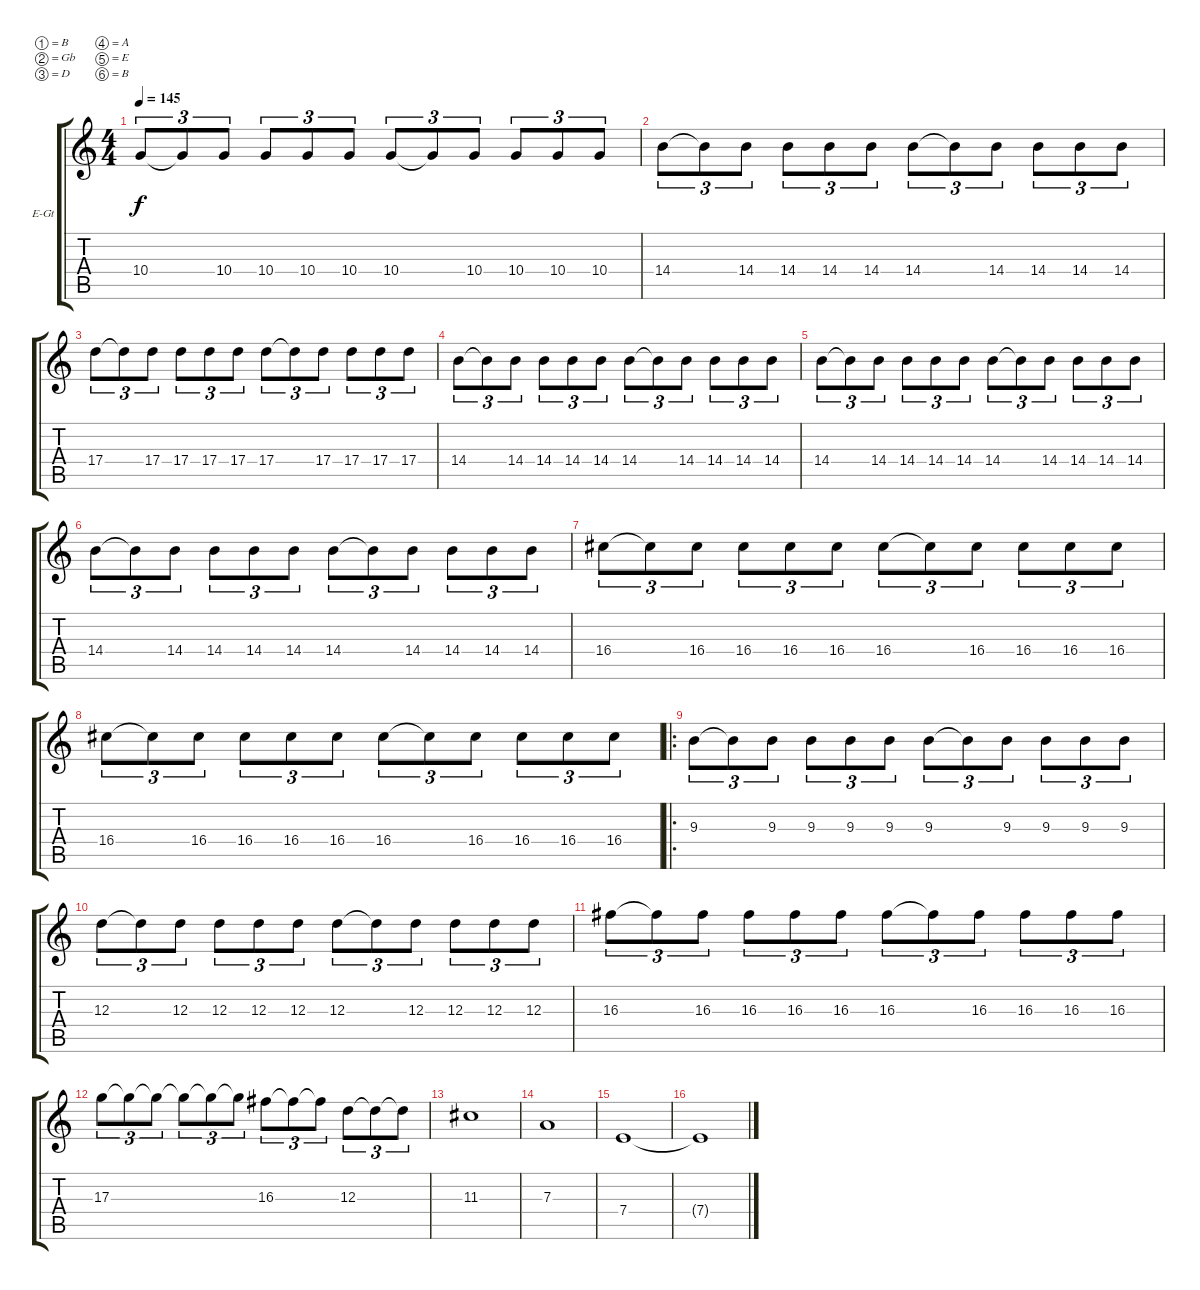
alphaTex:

\bracketExtendMode groupsimilarinstruments
\firstSystemTrackNameOrientation horizontal
\otherSystemsTrackNameOrientation horizontal
\track ("JOHAN SODERBERG" "E-Gt") {instrument distortionguitar}
\staff {score tabs}
\tuning (B3 Gb3 D3 A2 E2 B1)
\ts (4 4)
\tempo 145
\clef g2
\ks c
10.4.8{tu (3 2) dy f} 10.4{t}.8{tu (3 2)} 10.4.8{tu (3 2)} 10.4.8{tu (3 2)} 10.4.8{tu (3 2)} 10.4.8{tu (3 2)} 10.4.8{tu (3 2)} 10.4{t}.8{tu (3 2)} 10.4.8{tu (3 2)} 10.4.8{tu (3 2)} 10.4.8{tu (3 2)} 10.4.8{tu (3 2)} |
14.4.8{tu (3 2)} 14.4{t}.8{tu (3 2)} 14.4.8{tu (3 2)} 14.4.8{tu (3 2)} 14.4.8{tu (3 2)} 14.4.8{tu (3 2)} 14.4.8{tu (3 2)} 14.4{t}.8{tu (3 2)} 14.4.8{tu (3 2)} 14.4.8{tu (3 2)} 14.4.8{tu (3 2)} 14.4.8{tu (3 2)} |
17.4.8{tu (3 2)} 17.4{t}.8{tu (3 2)} 17.4.8{tu (3 2)} 17.4.8{tu (3 2)} 17.4.8{tu (3 2)} 17.4.8{tu (3 2)} 17.4.8{tu (3 2)} 17.4{t}.8{tu (3 2)} 17.4.8{tu (3 2)} 17.4.8{tu (3 2)} 17.4.8{tu (3 2)} 17.4.8{tu (3 2)} |
14.4.8{tu (3 2)} 14.4{t}.8{tu (3 2)} 14.4.8{tu (3 2)} 14.4.8{tu (3 2)} 14.4.8{tu (3 2)} 14.4.8{tu (3 2)} 14.4.8{tu (3 2)} 14.4{t}.8{tu (3 2)} 14.4.8{tu (3 2)} 14.4.8{tu (3 2)} 14.4.8{tu (3 2)} 14.4.8{tu (3 2)} |
14.4.8{tu (3 2)} 14.4{t}.8{tu (3 2)} 14.4.8{tu (3 2)} 14.4.8{tu (3 2)} 14.4.8{tu (3 2)} 14.4.8{tu (3 2)} 14.4.8{tu (3 2)} 14.4{t}.8{tu (3 2)} 14.4.8{tu (3 2)} 14.4.8{tu (3 2)} 14.4.8{tu (3 2)} 14.4.8{tu (3 2)} |
14.4.8{tu (3 2)} 14.4{t}.8{tu (3 2)} 14.4.8{tu (3 2)} 14.4.8{tu (3 2)} 14.4.8{tu (3 2)} 14.4.8{tu (3 2)} 14.4.8{tu (3 2)} 14.4{t}.8{tu (3 2)} 14.4.8{tu (3 2)} 14.4.8{tu (3 2)} 14.4.8{tu (3 2)} 14.4.8{tu (3 2)} |
16.4.8{tu (3 2)} 16.4{t}.8{tu (3 2)} 16.4.8{tu (3 2)} 16.4.8{tu (3 2)} 16.4.8{tu (3 2)} 16.4.8{tu (3 2)} 16.4.8{tu (3 2)} 16.4{t}.8{tu (3 2)} 16.4.8{tu (3 2)} 16.4.8{tu (3 2)} 16.4.8{tu (3 2)} 16.4.8{tu (3 2)} |
16.4.8{tu (3 2)} 16.4{t}.8{tu (3 2)} 16.4.8{tu (3 2)} 16.4.8{tu (3 2)} 16.4.8{tu (3 2)} 16.4.8{tu (3 2)} 16.4.8{tu (3 2)} 16.4{t}.8{tu (3 2)} 16.4.8{tu (3 2)} 16.4.8{tu (3 2)} 16.4.8{tu (3 2)} 16.4.8{tu (3 2)} |
\ro
9.3.8{tu (3 2)} 9.3{t}.8{tu (3 2)} 9.3.8{tu (3 2)} 9.3.8{tu (3 2)} 9.3.8{tu (3 2)} 9.3.8{tu (3 2)} 9.3.8{tu (3 2)} 9.3{t}.8{tu (3 2)} 9.3.8{tu (3 2)} 9.3.8{tu (3 2)} 9.3.8{tu (3 2)} 9.3.8{tu (3 2)} |
12.3.8{tu (3 2)} 12.3{t}.8{tu (3 2)} 12.3.8{tu (3 2)} 12.3.8{tu (3 2)} 12.3.8{tu (3 2)} 12.3.8{tu (3 2)} 12.3.8{tu (3 2)} 12.3{t}.8{tu (3 2)} 12.3.8{tu (3 2)} 12.3.8{tu (3 2)} 12.3.8{tu (3 2)} 12.3.8{tu (3 2)} |
16.3.8{tu (3 2)} 16.3{t}.8{tu (3 2)} 16.3.8{tu (3 2)} 16.3.8{tu (3 2)} 16.3.8{tu (3 2)} 16.3.8{tu (3 2)} 16.3.8{tu (3 2)} 16.3{t}.8{tu (3 2)} 16.3.8{tu (3 2)} 16.3.8{tu (3 2)} 16.3.8{tu (3 2)} 16.3.8{tu (3 2)} |
17.3.8{tu (3 2)} 17.3{t}.8{tu (3 2)} 17.3{t}.8{tu (3 2)} 17.3{t}.8{tu (3 2)} 17.3{t}.8{tu (3 2)} 17.3{t}.8{tu (3 2)} 16.3.8{tu (3 2)} 16.3{t}.8{tu (3 2)} 16.3{t}.8{tu (3 2)} 12.3.8{tu (3 2)} 12.3{t}.8{tu (3 2)} 12.3{t}.8{tu (3 2)} |
11.3.1 |
7.3.1 |
7.4.1 |
7.4{t}.1
